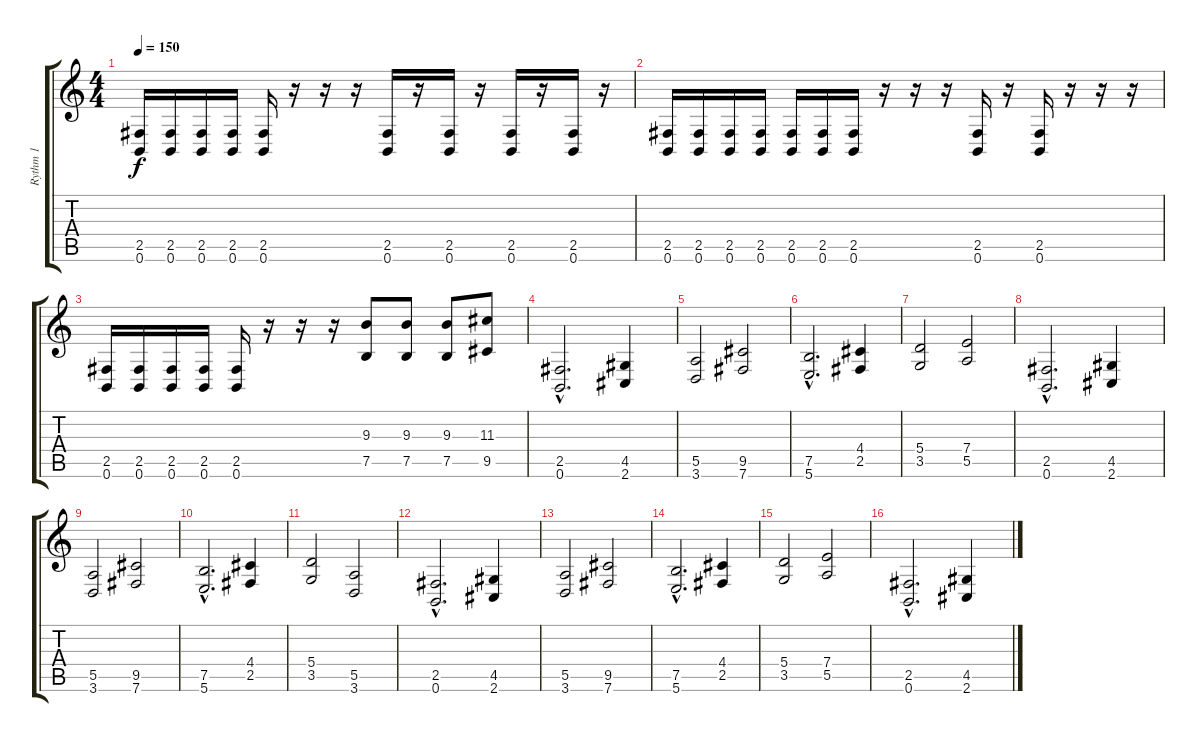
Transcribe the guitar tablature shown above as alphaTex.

\track ("Rythm 1" "Rythm 1") {instrument distortionguitar}
\staff {score tabs}
\tuning (B3 Gb3 D3 A2 E2 B1) {hide}
\ts (4 4)
\tempo 150
\clef g2
\ks c
(2.5 0.6).16{dy f} (2.5 0.6).16 (2.5 0.6).16 (2.5 0.6).16 (2.5 0.6).16 r.16 r.16 r.16 (2.5 0.6).16 r.16 (2.5 0.6).16 r.16 (2.5 0.6).16 r.16 (2.5 0.6).16 r.16 |
(2.5 0.6).16 (2.5 0.6).16 (2.5 0.6).16 (2.5 0.6).16 (2.5 0.6).16 (2.5 0.6).16 (2.5 0.6).16 r.16 r.16 r.16 (2.5 0.6).16 r.16 (2.5 0.6).16 r.16 r.16 r.16 |
(2.5 0.6).16 (2.5 0.6).16 (2.5 0.6).16 (2.5 0.6).16 (2.5 0.6).16 r.16 r.16 r.16 (9.3 7.5).8 (9.3 7.5).8 (9.3 7.5).8 (11.3 9.5).8 |
(2.5{hac} 0.6{hac}).2{d} (4.5 2.6).4 |
(5.5 3.6).2 (9.5 7.6).2 |
(7.5{hac} 5.6{hac}).2{d} (4.4 2.5).4 |
(5.4 3.5).2 (7.4 5.5).2 |
(2.5{hac} 0.6{hac}).2{d} (4.5 2.6).4 |
(5.5 3.6).2 (9.5 7.6).2 |
(7.5{hac} 5.6{hac}).2{d} (4.4 2.5).4 |
(5.4 3.5).2 (5.5 3.6).2 |
(2.5{hac} 0.6{hac}).2{d} (4.5 2.6).4 |
(5.5 3.6).2 (9.5 7.6).2 |
(7.5{hac} 5.6{hac}).2{d} (4.4 2.5).4 |
(5.4 3.5).2 (7.4 5.5).2 |
(2.5{hac} 0.6{hac}).2{d} (4.5 2.6).4
